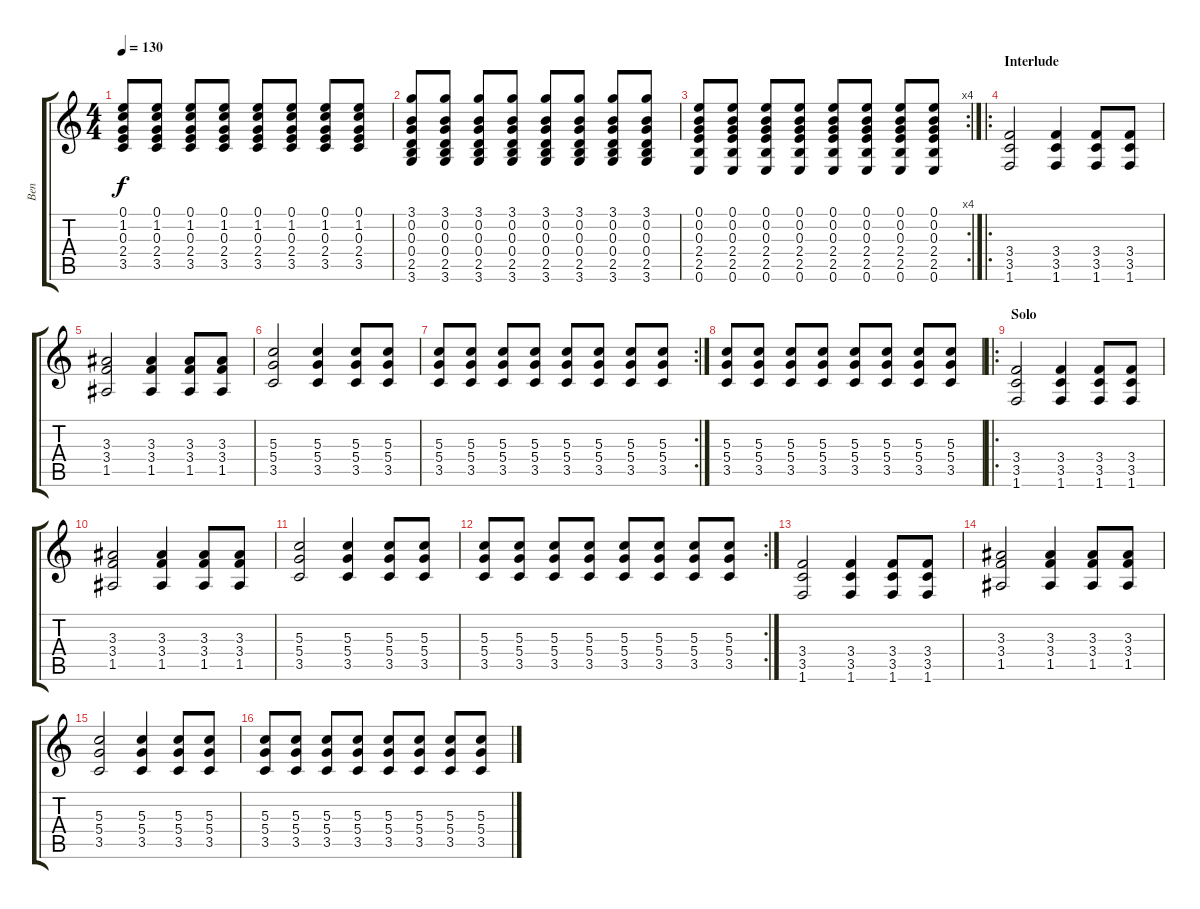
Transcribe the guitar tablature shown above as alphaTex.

\track ("Ben" "Ben") {instrument acousticguitarsteel}
\staff {score tabs}
\tuning (E4 B3 G3 D3 A2 E2) {hide}
\ts (4 4)
\tempo 130
\clef g2
\ks c
(0.1 1.2 0.3 2.4 3.5).8{dy f} (0.1 1.2 0.3 2.4 3.5).8 (0.1 1.2 0.3 2.4 3.5).8 (0.1 1.2 0.3 2.4 3.5).8 (0.1 1.2 0.3 2.4 3.5).8 (0.1 1.2 0.3 2.4 3.5).8 (0.1 1.2 0.3 2.4 3.5).8 (0.1 1.2 0.3 2.4 3.5).8 |
(3.1 0.2 0.3 0.4 2.5 3.6).8 (3.1 0.2 0.3 0.4 2.5 3.6).8 (3.1 0.2 0.3 0.4 2.5 3.6).8 (3.1 0.2 0.3 0.4 2.5 3.6).8 (3.1 0.2 0.3 0.4 2.5 3.6).8 (3.1 0.2 0.3 0.4 2.5 3.6).8 (3.1 0.2 0.3 0.4 2.5 3.6).8 (3.1 0.2 0.3 0.4 2.5 3.6).8 |
\rc 4
(0.1 0.2 0.3 2.4 2.5 0.6).8 (0.1 0.2 0.3 2.4 2.5 0.6).8 (0.1 0.2 0.3 2.4 2.5 0.6).8 (0.1 0.2 0.3 2.4 2.5 0.6).8 (0.1 0.2 0.3 2.4 2.5 0.6).8 (0.1 0.2 0.3 2.4 2.5 0.6).8 (0.1 0.2 0.3 2.4 2.5 0.6).8 (0.1 0.2 0.3 2.4 2.5 0.6).8 |
\ro
\section ("" "Interlude")
(3.4 3.5 1.6).2 (3.4 3.5 1.6).4 (3.4 3.5 1.6).8 (3.4 3.5 1.6).8 |
(3.3 3.4 1.5).2 (3.3 3.4 1.5).4 (3.3 3.4 1.5).8 (3.3 3.4 1.5).8 |
(5.3 5.4 3.5).2 (5.3 5.4 3.5).4 (5.3 5.4 3.5).8 (5.3 5.4 3.5).8 |
\rc 2
(5.3 5.4 3.5).8 (5.3 5.4 3.5).8 (5.3 5.4 3.5).8 (5.3 5.4 3.5).8 (5.3 5.4 3.5).8 (5.3 5.4 3.5).8 (5.3 5.4 3.5).8 (5.3 5.4 3.5).8 |
(5.3 5.4 3.5).8 (5.3 5.4 3.5).8 (5.3 5.4 3.5).8 (5.3 5.4 3.5).8 (5.3 5.4 3.5).8 (5.3 5.4 3.5).8 (5.3 5.4 3.5).8 (5.3 5.4 3.5).8 |
\ro
\section ("" "Solo")
(3.4 3.5 1.6).2 (3.4 3.5 1.6).4 (3.4 3.5 1.6).8 (3.4 3.5 1.6).8 |
(3.3 3.4 1.5).2 (3.3 3.4 1.5).4 (3.3 3.4 1.5).8 (3.3 3.4 1.5).8 |
(5.3 5.4 3.5).2 (5.3 5.4 3.5).4 (5.3 5.4 3.5).8 (5.3 5.4 3.5).8 |
\rc 2
(5.3 5.4 3.5).8 (5.3 5.4 3.5).8 (5.3 5.4 3.5).8 (5.3 5.4 3.5).8 (5.3 5.4 3.5).8 (5.3 5.4 3.5).8 (5.3 5.4 3.5).8 (5.3 5.4 3.5).8 |
(3.4 3.5 1.6).2 (3.4 3.5 1.6).4 (3.4 3.5 1.6).8 (3.4 3.5 1.6).8 |
(3.3 3.4 1.5).2 (3.3 3.4 1.5).4 (3.3 3.4 1.5).8 (3.3 3.4 1.5).8 |
(5.3 5.4 3.5).2 (5.3 5.4 3.5).4 (5.3 5.4 3.5).8 (5.3 5.4 3.5).8 |
(5.3 5.4 3.5).8 (5.3 5.4 3.5).8 (5.3 5.4 3.5).8 (5.3 5.4 3.5).8 (5.3 5.4 3.5).8 (5.3 5.4 3.5).8 (5.3 5.4 3.5).8 (5.3 5.4 3.5).8
